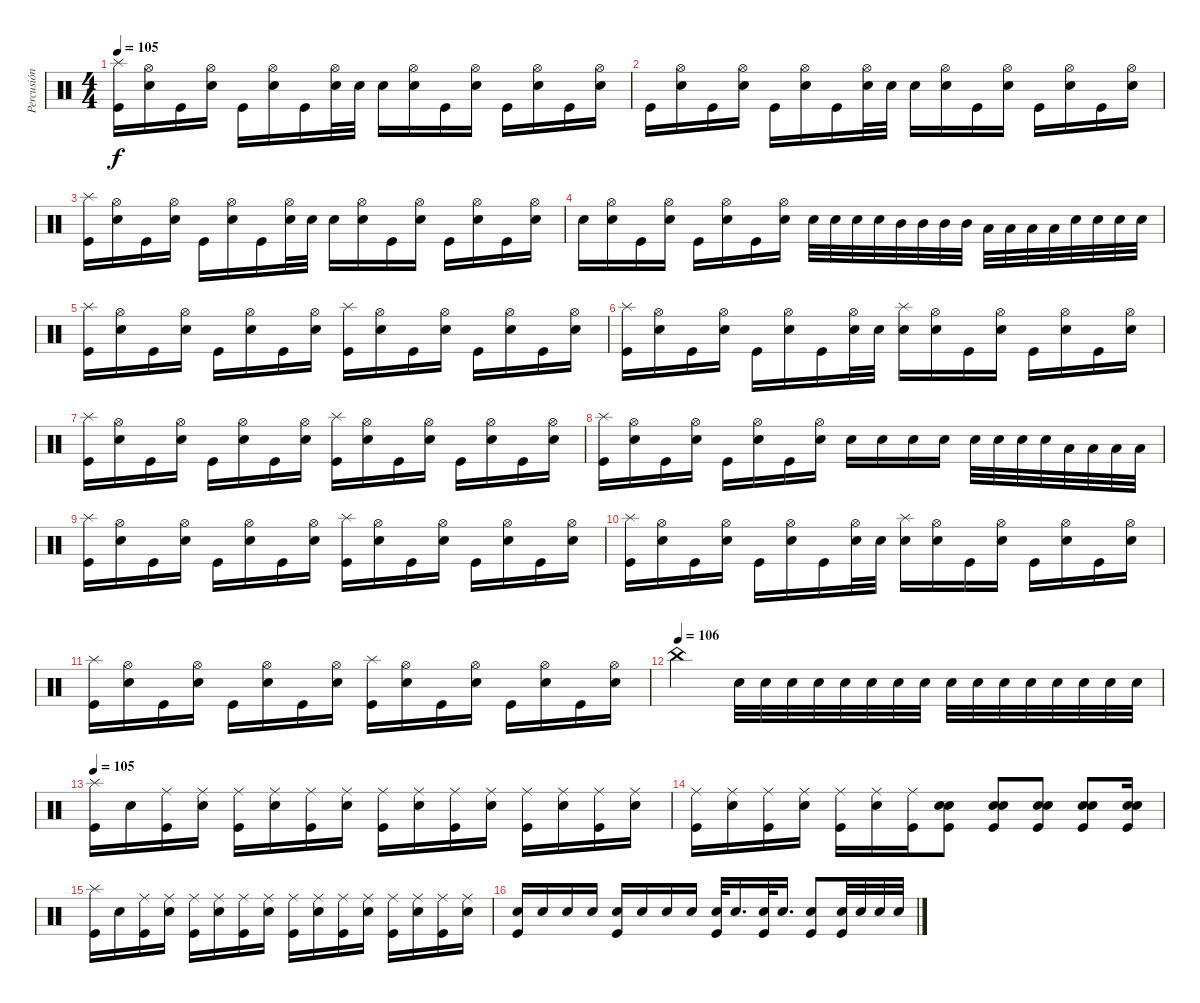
\track ("Percusión" "Percusión") {instrument percussion}
\staff {score}
\articulation defaults
\ts (4 4)
\tempo 105
\clef neutral
\ks c
("Kick (hit)" "Splash (hit)").16{dy f} ("Snare (hit) 2" "Hi-Hat (open)").16 "Kick (hit)".16 ("Snare (hit) 2" "Hi-Hat (open)").16 "Kick (hit)".16 ("Snare (hit) 2" "Hi-Hat (open)").16 "Kick (hit)".16 ("Snare (hit) 2" "Hi-Hat (open)").32 "Snare (hit) 2".32 "Snare (hit) 2".16 ("Snare (hit) 2" "Hi-Hat (open)").16 "Kick (hit)".16 ("Snare (hit) 2" "Hi-Hat (open)").16 "Kick (hit)".16 ("Snare (hit) 2" "Hi-Hat (open)").16 "Kick (hit)".16 ("Snare (hit) 2" "Hi-Hat (open)").16 |
"Kick (hit)".16 ("Snare (hit) 2" "Hi-Hat (open)").16 "Kick (hit)".16 ("Snare (hit) 2" "Hi-Hat (open)").16 "Kick (hit)".16 ("Snare (hit) 2" "Hi-Hat (open)").16 "Kick (hit)".16 ("Snare (hit) 2" "Hi-Hat (open)").32 "Snare (hit) 2".32 "Snare (hit) 2".16 ("Snare (hit) 2" "Hi-Hat (open)").16 "Kick (hit)".16 ("Snare (hit) 2" "Hi-Hat (open)").16 "Kick (hit)".16 ("Snare (hit) 2" "Hi-Hat (open)").16 "Kick (hit)".16 ("Snare (hit) 2" "Hi-Hat (open)").16 |
("Kick (hit)" "Splash (hit)").16 ("Snare (hit) 2" "Hi-Hat (open)").16 "Kick (hit)".16 ("Snare (hit) 2" "Hi-Hat (open)").16 "Kick (hit)".16 ("Snare (hit) 2" "Hi-Hat (open)").16 "Kick (hit)".16 ("Snare (hit) 2" "Hi-Hat (open)").32 "Snare (hit) 2".32 "Snare (hit) 2".16 ("Snare (hit) 2" "Hi-Hat (open)").16 "Kick (hit)".16 ("Snare (hit) 2" "Hi-Hat (open)").16 "Kick (hit)".16 ("Snare (hit) 2" "Hi-Hat (open)").16 "Kick (hit)".16 ("Snare (hit) 2" "Hi-Hat (open)").16 |
"Snare (hit) 2".16 ("Snare (hit) 2" "Hi-Hat (open)").16 "Kick (hit)".16 ("Snare (hit) 2" "Hi-Hat (open)").16 "Kick (hit)".16 ("Snare (hit) 2" "Hi-Hat (open)").16 "Kick (hit)".16 ("Snare (hit) 2" "Hi-Hat (open)").16 "Snare (hit) 2".32 "Snare (hit) 2".32 "Snare (hit) 2".32 "Snare (hit) 2".32 "Mid Tom (hit)".32 "Mid Tom (hit)".32 "Mid Tom (hit)".32 "Mid Tom (hit)".32 "Low Tom (hit)".32 "Low Tom (hit)".32 "Low Tom (hit)".32 "Low Tom (hit)".32 "Snare (hit) 2".32 "Snare (hit) 2".32 "Snare (hit) 2".32 "Snare (hit) 2".32 |
("Kick (hit)" "Splash (hit)").16 ("Snare (hit) 2" "Hi-Hat (open)").16 "Kick (hit)".16 ("Snare (hit) 2" "Hi-Hat (open)").16 "Kick (hit)".16 ("Snare (hit) 2" "Hi-Hat (open)").16 "Kick (hit)".16 ("Snare (hit) 2" "Hi-Hat (open)").16 ("Kick (hit)" "Splash (hit)").16 ("Snare (hit) 2" "Hi-Hat (open)").16 "Kick (hit)".16 ("Snare (hit) 2" "Hi-Hat (open)").16 "Kick (hit)".16 ("Snare (hit) 2" "Hi-Hat (open)").16 "Kick (hit)".16 ("Snare (hit) 2" "Hi-Hat (open)").16 |
("Kick (hit)" "Splash (hit)").16 ("Snare (hit) 2" "Hi-Hat (open)").16 "Kick (hit)".16 ("Snare (hit) 2" "Hi-Hat (open)").16 "Kick (hit)".16 ("Snare (hit) 2" "Hi-Hat (open)").16 "Kick (hit)".16 ("Snare (hit) 2" "Hi-Hat (open)").32 "Snare (hit) 2".32 ("Snare (hit) 2" "Splash (hit)").16 ("Snare (hit) 2" "Hi-Hat (open)").16 "Kick (hit)".16 ("Snare (hit) 2" "Hi-Hat (open)").16 "Kick (hit)".16 ("Snare (hit) 2" "Hi-Hat (open)").16 "Kick (hit)".16 ("Snare (hit) 2" "Hi-Hat (open)").16 |
("Kick (hit)" "Splash (hit)").16 ("Snare (hit) 2" "Hi-Hat (open)").16 "Kick (hit)".16 ("Snare (hit) 2" "Hi-Hat (open)").16 "Kick (hit)".16 ("Snare (hit) 2" "Hi-Hat (open)").16 "Kick (hit)".16 ("Snare (hit) 2" "Hi-Hat (open)").16 ("Kick (hit)" "Splash (hit)").16 ("Snare (hit) 2" "Hi-Hat (open)").16 "Kick (hit)".16 ("Snare (hit) 2" "Hi-Hat (open)").16 "Kick (hit)".16 ("Snare (hit) 2" "Hi-Hat (open)").16 "Kick (hit)".16 ("Snare (hit) 2" "Hi-Hat (open)").16 |
("Kick (hit)" "Splash (hit)").16 ("Snare (hit) 2" "Hi-Hat (open)").16 "Kick (hit)".16 ("Snare (hit) 2" "Hi-Hat (open)").16 "Kick (hit)".16 ("Snare (hit) 2" "Hi-Hat (open)").16 "Kick (hit)".16 ("Snare (hit) 2" "Hi-Hat (open)").16 "Snare (hit) 2".16 "Snare (hit) 2".16 "Snare (hit) 2".16 "Snare (hit) 2".16 "Snare (hit) 2".32 "Snare (hit) 2".32 "Snare (hit) 2".32 "Snare (hit) 2".32 "Low Tom (hit)".32 "Low Tom (hit)".32 "Low Tom (hit)".32 "Low Tom (hit)".32 |
("Kick (hit)" "Splash (hit)").16 ("Snare (hit) 2" "Hi-Hat (open)").16 "Kick (hit)".16 ("Snare (hit) 2" "Hi-Hat (open)").16 "Kick (hit)".16 ("Snare (hit) 2" "Hi-Hat (open)").16 "Kick (hit)".16 ("Snare (hit) 2" "Hi-Hat (open)").16 ("Kick (hit)" "Splash (hit)").16 ("Snare (hit) 2" "Hi-Hat (open)").16 "Kick (hit)".16 ("Snare (hit) 2" "Hi-Hat (open)").16 "Kick (hit)".16 ("Snare (hit) 2" "Hi-Hat (open)").16 "Kick (hit)".16 ("Snare (hit) 2" "Hi-Hat (open)").16 |
("Kick (hit)" "Splash (hit)").16 ("Snare (hit) 2" "Hi-Hat (open)").16 "Kick (hit)".16 ("Snare (hit) 2" "Hi-Hat (open)").16 "Kick (hit)".16 ("Snare (hit) 2" "Hi-Hat (open)").16 "Kick (hit)".16 ("Snare (hit) 2" "Hi-Hat (open)").32 "Snare (hit) 2".32 ("Snare (hit) 2" "Splash (hit)").16 ("Snare (hit) 2" "Hi-Hat (open)").16 "Kick (hit)".16 ("Snare (hit) 2" "Hi-Hat (open)").16 "Kick (hit)".16 ("Snare (hit) 2" "Hi-Hat (open)").16 "Kick (hit)".16 ("Snare (hit) 2" "Hi-Hat (open)").16 |
("Kick (hit)" "Splash (hit)").16 ("Snare (hit) 2" "Hi-Hat (open)").16 "Kick (hit)".16 ("Snare (hit) 2" "Hi-Hat (open)").16 "Kick (hit)".16 ("Snare (hit) 2" "Hi-Hat (open)").16 "Kick (hit)".16 ("Snare (hit) 2" "Hi-Hat (open)").16 ("Kick (hit)" "Splash (hit)").16 ("Snare (hit) 2" "Hi-Hat (open)").16 "Kick (hit)".16 ("Snare (hit) 2" "Hi-Hat (open)").16 "Kick (hit)".16 ("Snare (hit) 2" "Hi-Hat (open)").16 "Kick (hit)".16 ("Snare (hit) 2" "Hi-Hat (open)").16 |
\tempo (106)
"China (hit)".2 "Snare (hit) 2".32 "Snare (hit) 2".32 "Snare (hit) 2".32 "Snare (hit) 2".32 "Snare (hit) 2".32 "Snare (hit) 2".32 "Snare (hit) 2".32 "Snare (hit) 2".32 "Snare (hit) 2".32 "Snare (hit) 2".32 "Snare (hit) 2".32 "Snare (hit) 2".32 "Snare (hit) 2".32 "Snare (hit) 2".32 "Snare (hit) 2".32 "Snare (hit) 2".32 |
\tempo 105
("Kick (hit)" "Splash (hit)").16 "Snare (hit) 2".16 ("Kick (hit)" "Ride (middle)").16 ("Snare (hit) 2" "Ride (middle)").16 ("Kick (hit)" "Ride (middle)").16 ("Snare (hit) 2" "Ride (middle)").16 ("Kick (hit)" "Ride (middle)").16 ("Snare (hit) 2" "Ride (middle)").16 ("Kick (hit)" "Ride (middle)").16 ("Snare (hit) 2" "Ride (middle)").16 ("Kick (hit)" "Ride (middle)").16 ("Snare (hit) 2" "Ride (middle)").16 ("Kick (hit)" "Ride (middle)").16 ("Snare (hit) 2" "Ride (middle)").16 ("Kick (hit)" "Ride (middle)").16 ("Snare (hit) 2" "Ride (middle)").16 |
("Kick (hit)" "Ride (middle)").16 ("Snare (hit) 2" "Ride (middle)").16 ("Kick (hit)" "Ride (middle)").16 ("Snare (hit) 2" "Ride (middle)").16 ("Kick (hit)" "Ride (middle)").16 ("Snare (hit) 2" "Ride (middle)").16 ("Kick (hit)" "Ride (middle)").16 ("Snare (hit) 2" "Kick (hit)" "Snare (hit) 2").8 ("Snare (hit) 2" "Kick (hit)" "Snare (hit) 2").8 ("Snare (hit) 2" "Kick (hit)" "Snare (hit) 2").8 ("Snare (hit) 2" "Kick (hit)" "Snare (hit) 2").8 ("Snare (hit) 2" "Kick (hit)" "Snare (hit) 2").16 |
("Kick (hit)" "Splash (hit)").16 "Snare (hit) 2".16 ("Kick (hit)" "Ride (middle)").16 ("Snare (hit) 2" "Ride (middle)").16 ("Kick (hit)" "Ride (middle)").16 ("Snare (hit) 2" "Ride (middle)").16 ("Kick (hit)" "Ride (middle)").16 ("Snare (hit) 2" "Ride (middle)").16 ("Kick (hit)" "Ride (middle)").16 ("Snare (hit) 2" "Ride (middle)").16 ("Kick (hit)" "Ride (middle)").16 ("Snare (hit) 2" "Ride (middle)").16 ("Kick (hit)" "Ride (middle)").16 ("Snare (hit) 2" "Ride (middle)").16 ("Kick (hit)" "Ride (middle)").16 ("Snare (hit) 2" "Ride (middle)").16 |
("Snare (hit) 2" "Kick (hit)").16 "Snare (hit) 2".16 "Snare (hit) 2".16 "Snare (hit) 2".16 ("Snare (hit) 2" "Kick (hit)").16 "Snare (hit) 2".16 "Snare (hit) 2".16 "Snare (hit) 2".16 ("Snare (hit) 2" "Kick (hit)").32 "Snare (hit) 2".16{d} ("Snare (hit) 2" "Kick (hit)").32 "Snare (hit) 2".16{d} ("Snare (hit) 2" "Kick (hit)").8 ("Snare (hit) 2" "Kick (hit)").32 "Snare (hit) 2".32 "Snare (hit) 2".32 "Snare (hit) 2".32
